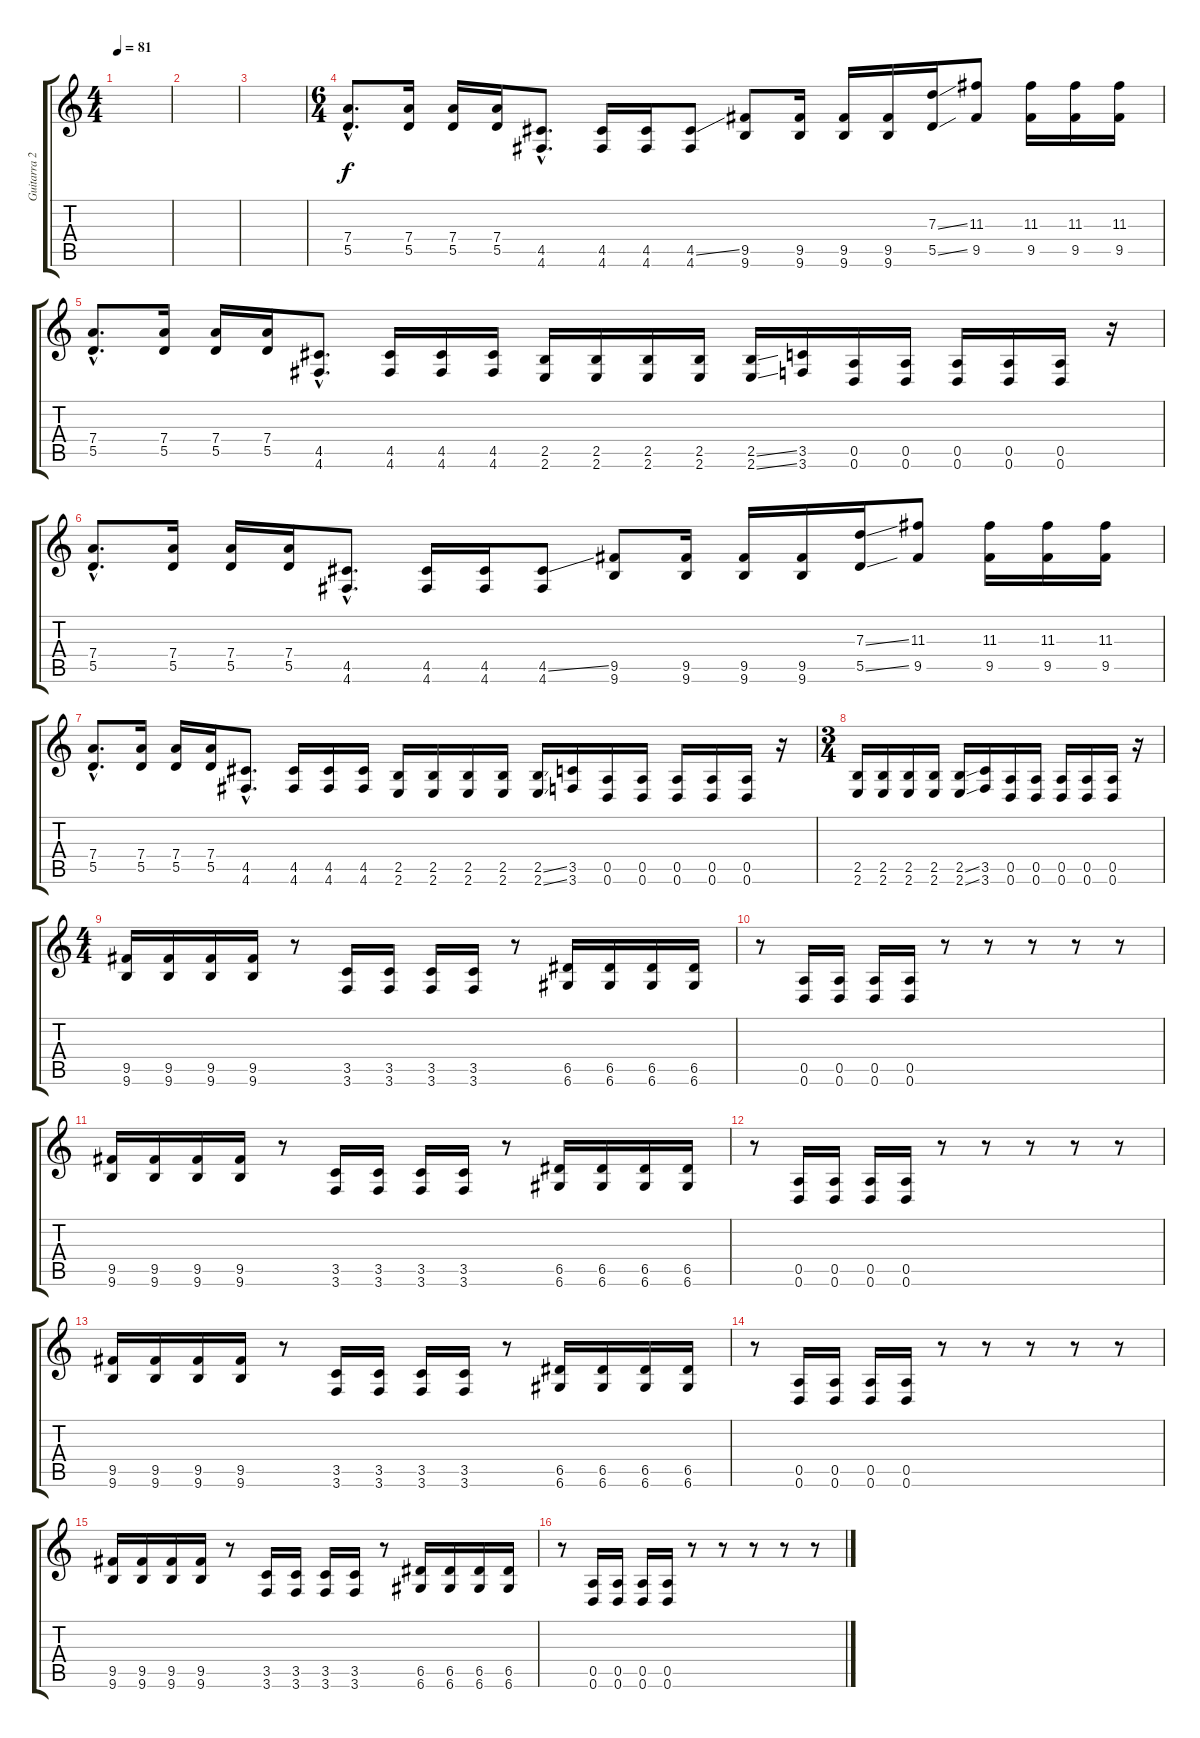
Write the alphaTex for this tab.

\track ("Guitarra 2" "Guitarra 2") {instrument distortionguitar}
\staff {score tabs}
\tuning (E4 B3 G3 D3 A2 D2) {hide}
\ts (4 4)
\tempo 81
\clef g2
\ks c
|
|
|
\ts (6 4)
(7.4{hac} 5.5{hac}).8{d} (7.4 5.5).16 (7.4 5.5).16 (7.4 5.5).16 (4.5{hac} 4.6{hac}).8{d} (4.5 4.6).16 (4.5 4.6).16 (4.5{ss} 4.6).8 (9.5 9.6).8 (9.5 9.6).16 (9.5 9.6).16 (9.5 9.6).16 (7.3{ss} 5.5{ss}).16 (11.3 9.5).8 (11.3 9.5).16 (11.3 9.5).16 (11.3 9.5).16 |
(7.4{hac} 5.5{hac}).8{d} (7.4 5.5).16 (7.4 5.5).16 (7.4 5.5).16 (4.5{hac} 4.6{hac}).8{d} (4.5 4.6).16 (4.5 4.6).16 (4.5 4.6).16 (2.5 2.6).16{instrument electricguitarmuted} (2.5 2.6).16 (2.5 2.6).16 (2.5 2.6).16 (2.5{ss} 2.6{ss}).16 (3.5 3.6).16 (0.5 0.6).16 (0.5 0.6).16 (0.5 0.6).16 (0.5 0.6).16 (0.5 0.6).16 r.16{instrument distortionguitar} |
(7.4{hac} 5.5{hac}).8{d} (7.4 5.5).16 (7.4 5.5).16 (7.4 5.5).16 (4.5{hac} 4.6{hac}).8{d} (4.5 4.6).16 (4.5 4.6).16 (4.5{ss} 4.6).8 (9.5 9.6).8 (9.5 9.6).16 (9.5 9.6).16 (9.5 9.6).16 (7.3{ss} 5.5{ss}).16 (11.3 9.5).8 (11.3 9.5).16 (11.3 9.5).16 (11.3 9.5).16 |
(7.4{hac} 5.5{hac}).8{d} (7.4 5.5).16 (7.4 5.5).16 (7.4 5.5).16 (4.5{hac} 4.6{hac}).8{d} (4.5 4.6).16 (4.5 4.6).16 (4.5 4.6).16 (2.5 2.6).16{volume 11 instrument electricguitarmuted} (2.5 2.6).16 (2.5 2.6).16 (2.5 2.6).16 (2.5{ss} 2.6{ss}).16 (3.5 3.6).16 (0.5 0.6).16 (0.5 0.6).16 (0.5 0.6).16 (0.5 0.6).16 (0.5 0.6).16 r.16{volume 11 instrument distortionguitar} |
\ts (3 4)
(2.5 2.6).16{instrument electricguitarmuted} (2.5 2.6).16 (2.5 2.6).16 (2.5 2.6).16 (2.5{ss} 2.6{ss}).16 (3.5 3.6).16 (0.5 0.6).16 (0.5 0.6).16 (0.5 0.6).16 (0.5 0.6).16 (0.5 0.6).16 r.16{instrument distortionguitar} |
\ts (4 4)
(9.5 9.6).16 (9.5 9.6).16 (9.5 9.6).16 (9.5 9.6).16 r.8 (3.5 3.6).16 (3.5 3.6).16 (3.5 3.6).16 (3.5 3.6).16 r.8 (6.5 6.6).16 (6.5 6.6).16 (6.5 6.6).16 (6.5 6.6).16 |
r.8 (0.5 0.6).16 (0.5 0.6).16 (0.5 0.6).16 (0.5 0.6).16 r.8 r.8 r.8 r.8 r.8 |
(9.5 9.6).16 (9.5 9.6).16 (9.5 9.6).16 (9.5 9.6).16 r.8 (3.5 3.6).16 (3.5 3.6).16 (3.5 3.6).16 (3.5 3.6).16 r.8 (6.5 6.6).16 (6.5 6.6).16 (6.5 6.6).16 (6.5 6.6).16 |
r.8 (0.5 0.6).16 (0.5 0.6).16 (0.5 0.6).16 (0.5 0.6).16 r.8 r.8 r.8 r.8 r.8 |
(9.5 9.6).16 (9.5 9.6).16 (9.5 9.6).16 (9.5 9.6).16 r.8 (3.5 3.6).16 (3.5 3.6).16 (3.5 3.6).16 (3.5 3.6).16 r.8 (6.5 6.6).16 (6.5 6.6).16 (6.5 6.6).16 (6.5 6.6).16 |
r.8 (0.5 0.6).16 (0.5 0.6).16 (0.5 0.6).16 (0.5 0.6).16 r.8 r.8 r.8 r.8 r.8 |
(9.5 9.6).16 (9.5 9.6).16 (9.5 9.6).16 (9.5 9.6).16 r.8 (3.5 3.6).16 (3.5 3.6).16 (3.5 3.6).16 (3.5 3.6).16 r.8 (6.5 6.6).16 (6.5 6.6).16 (6.5 6.6).16 (6.5 6.6).16 |
r.8 (0.5 0.6).16 (0.5 0.6).16 (0.5 0.6).16 (0.5 0.6).16 r.8 r.8 r.8 r.8 r.8
